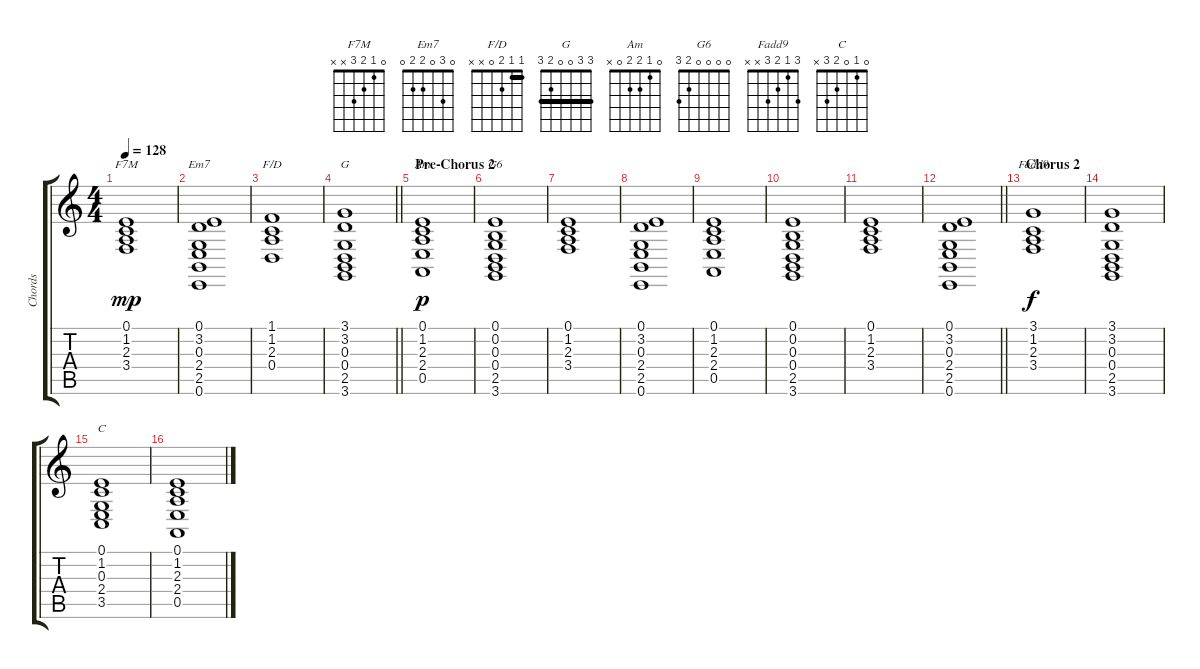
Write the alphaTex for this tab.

\track ("Chords" "Chords") {instrument stringensemble1}
\staff {score tabs}
\tuning (E4 B3 G3 D3 A2 E2) {hide}
\chord ("F7M" 0 1 2 3 x x)
\chord ("Em7" 0 3 0 2 2 0)
\chord ("F/D" 1 1 2 0 x x) {barre 1}
\chord ("G" 3 3 0 0 2 3) {barre 3}
\chord ("Am" 0 1 2 2 0 x)
\chord ("G6" 0 0 0 0 2 3)
\chord ("Fadd9" 3 1 2 3 x x)
\chord ("C" 0 1 0 2 3 x)
\ts (4 4)
\tempo 128
\clef g2
\ks c
(0.1 1.2 2.3 3.4).1{ch "F7M" dy mp} |
(0.1 3.2 0.3 2.4 2.5 0.6).1{ch "Em7"} |
(1.1 1.2 2.3 0.4).1{ch "F/D"} |
\barLineRight lightlight
(3.1 3.2 0.3 0.4 2.5 3.6).1{ch "G"} |
\section ("" "Pre-Chorus 2")
(0.1 1.2 2.3 2.4 0.5).1{ch "Am" dy p} |
(0.1 0.2 0.3 0.4 2.5 3.6).1{ch "G6"} |
(0.1 1.2 2.3 3.4).1 |
(0.1 3.2 0.3 2.4 2.5 0.6).1 |
(0.1 1.2 2.3 2.4 0.5).1 |
(0.1 0.2 0.3 0.4 2.5 3.6).1 |
(0.1 1.2 2.3 3.4).1 |
\barLineRight lightlight
(0.1 3.2 0.3 2.4 2.5 0.6).1 |
\section ("" "Chorus 2")
(3.1 1.2 2.3 3.4).1{ch "Fadd9" dy f} |
(3.1 3.2 0.3 0.4 2.5 3.6).1 |
(0.1 1.2 0.3 2.4 3.5).1{ch "C"} |
(0.1 1.2 2.3 2.4 0.5).1
